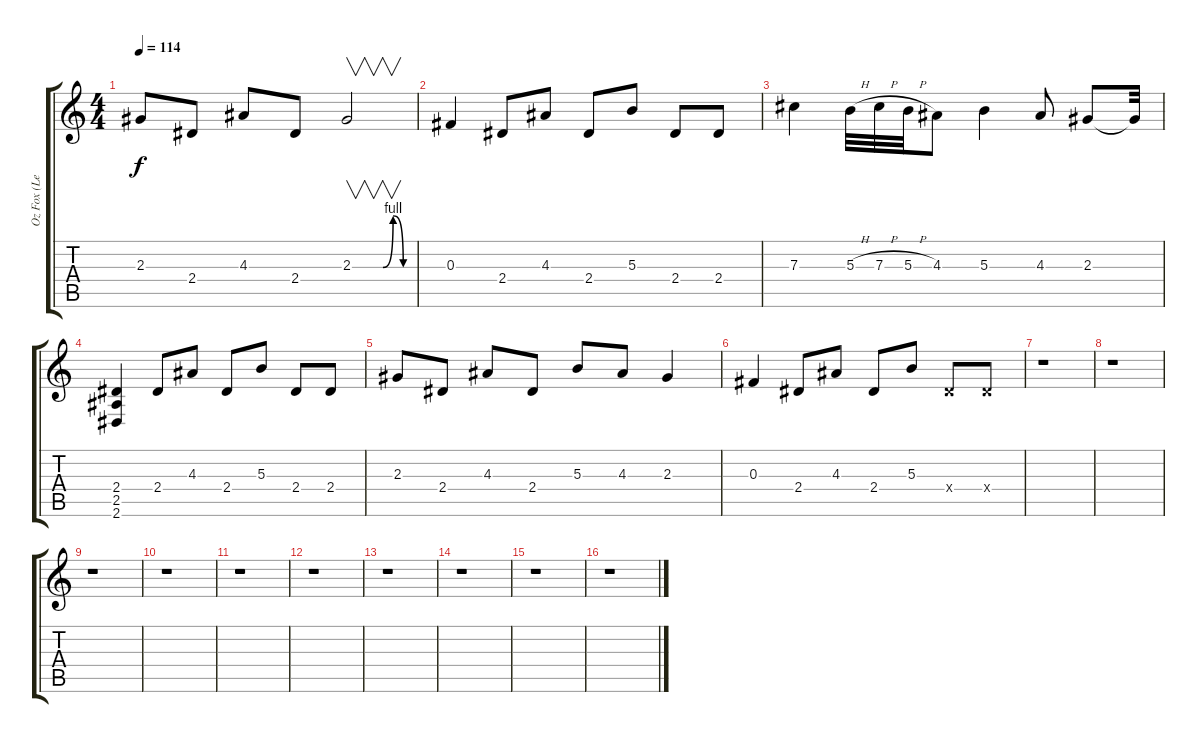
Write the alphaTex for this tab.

\track ("Oz Fox (Lead 2)" "Oz Fox (Le") {instrument distortionguitar}
\staff {score tabs}
\tuning (Eb4 Bb3 Gb3 Db3 Ab2 Db2) {hide}
\ts (4 4)
\tempo 114
\clef g2
\ks c
2.3.8{dy f} 2.4.8 4.3.8 2.4.8 2.3{be (custom 0 0 15 0 30 0 40 4 50 0 60 0)}.2{v} |
0.3.4 2.4.8 4.3.8 2.4.8 5.3.8 2.4.8 2.4.8 |
7.3.4 5.3{h}.32 7.3{h}.32 5.3{h}.32 4.3.8 5.3.4 4.3.8 2.3.8 2.3{t}.32 |
(2.4 2.5 2.6).4 2.4.8 4.3.8 2.4.8 5.3.8 2.4.8 2.4.8 |
2.3.8 2.4.8 4.3.8 2.4.8 5.3.8 4.3.8 2.3.4 |
0.3.4 2.4.8 4.3.8 2.4.8 5.3.8 2.4{x}.8 2.4{x}.8 |
r.1 |
r.1 |
r.1 |
r.1 |
r.1 |
r.1 |
r.1 |
r.1 |
r.1 |
r.1
